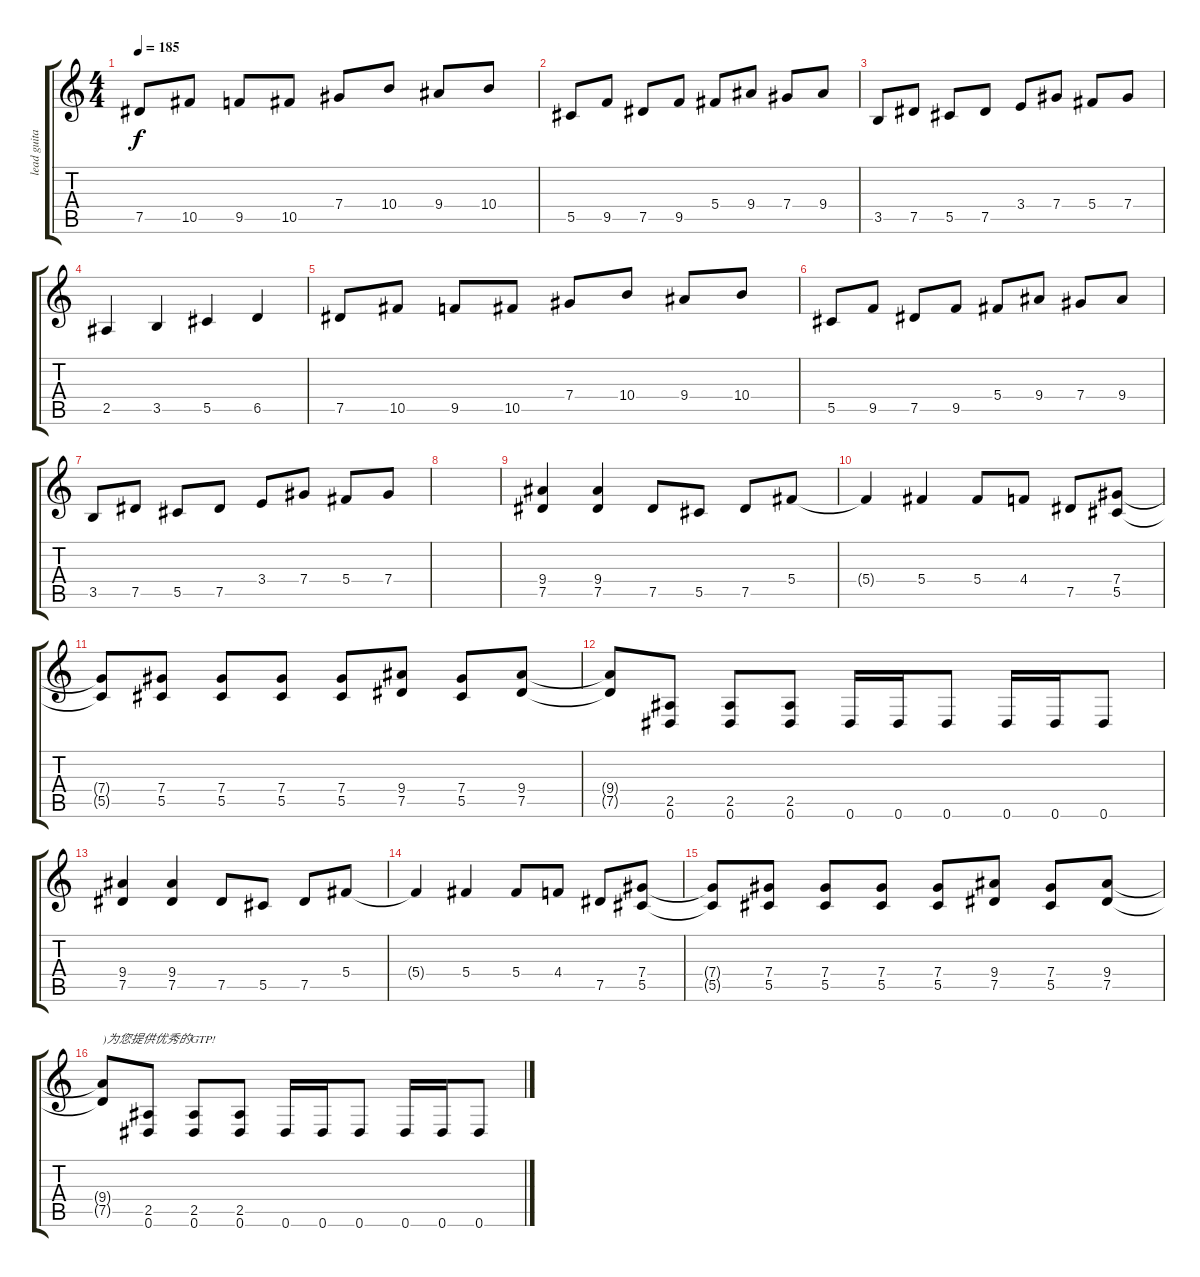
\track ("lead guitar" "lead guita") {instrument distortionguitar}
\staff {score tabs}
\tuning (Eb4 Bb3 Gb3 Db3 Ab2 Eb2) {hide}
\ts (4 4)
\tempo 185
\clef g2
\ks c
7.5.8{dy f} 10.5.8 9.5.8 10.5.8 7.4.8 10.4.8 9.4.8 10.4.8 |
5.5.8 9.5.8 7.5.8 9.5.8 5.4.8 9.4.8 7.4.8 9.4.8 |
3.5.8 7.5.8 5.5.8 7.5.8 3.4.8 7.4.8 5.4.8 7.4.8 |
2.5.4 3.5.4 5.5.4 6.5.4 |
7.5.8 10.5.8 9.5.8 10.5.8 7.4.8 10.4.8 9.4.8 10.4.8 |
5.5.8 9.5.8 7.5.8 9.5.8 5.4.8 9.4.8 7.4.8 9.4.8 |
3.5.8 7.5.8 5.5.8 7.5.8 3.4.8 7.4.8 5.4.8 7.4.8 |
|
(9.4 7.5).4 (9.4 7.5).4 7.5.8 5.5.8 7.5.8 5.4.8 |
5.4{t}.4 5.4.4 5.4.8 4.4.8 7.5.8 (7.4 5.5).8 |
(7.4{t} 5.5{t}).8 (7.4 5.5).8 (7.4 5.5).8 (7.4 5.5).8 (7.4 5.5).8 (9.4 7.5).8 (7.4 5.5).8 (9.4 7.5).8 |
(9.4{t} 7.5{t}).8 (2.5 0.6).8 (2.5 0.6).8 (2.5 0.6).8 0.6.16 0.6.16 0.6.8 0.6.16 0.6.16 0.6.8 |
(9.4 7.5).4 (9.4 7.5).4 7.5.8 5.5.8 7.5.8 5.4.8 |
5.4{t}.4 5.4.4 5.4.8 4.4.8 7.5.8 (7.4 5.5).8 |
(7.4{t} 5.5{t}).8 (7.4 5.5).8 (7.4 5.5).8 (7.4 5.5).8 (7.4 5.5).8 (9.4 7.5).8 (7.4 5.5).8 (9.4 7.5).8 |
(9.4{t} 7.5{t}).8{txt ")为您提供优秀的GTP!"} (2.5 0.6).8 (2.5 0.6).8 (2.5 0.6).8 0.6.16 0.6.16 0.6.8 0.6.16 0.6.16 0.6.8
